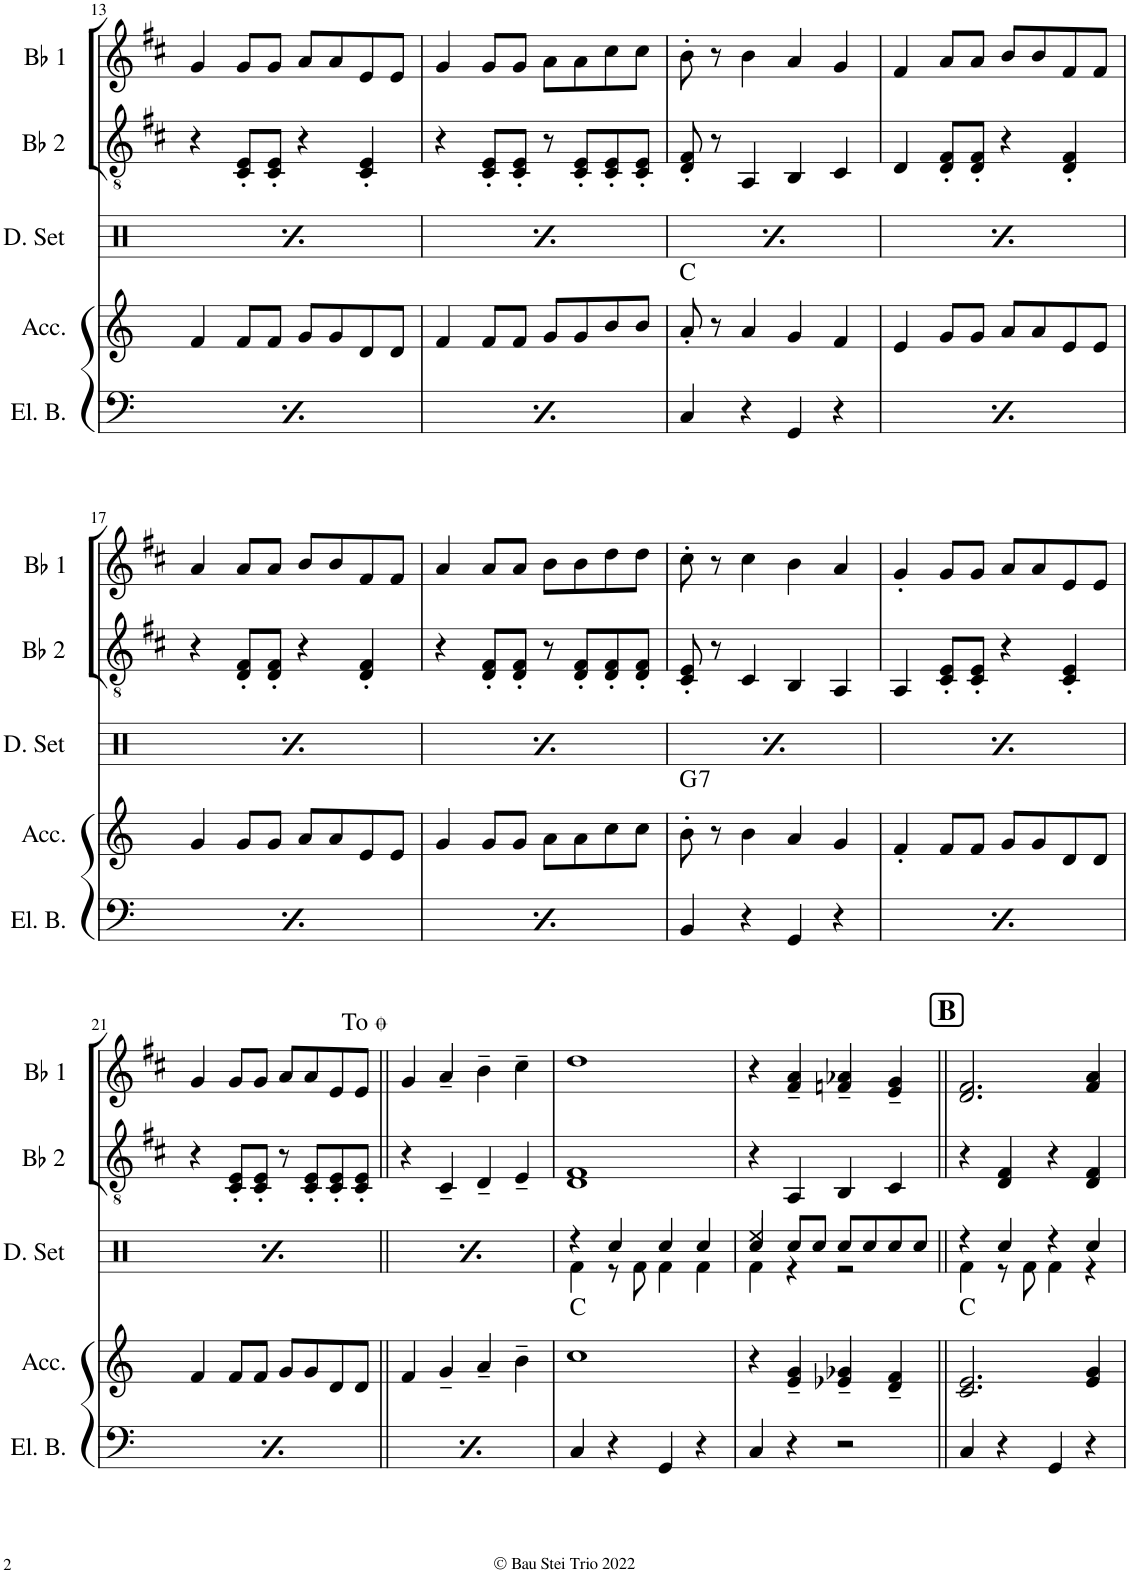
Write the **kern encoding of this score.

**kern	**kern	**harte	**kern	**kern	**kern
*part5	*part4	*part4	*part3	*part2	*part1
*staff5	*staff4	*	*staff3	*staff2	*staff1
*I"Electric Bass	*I"Accordion	*	*I"Drumset	*I"Begleitung Bb	*I"Melodie Bb
*I'El. B.	*I'Acc.	*	*I'D. Set	*I'Bb 2	*I'Bb 1
!!LO:PB:g=z
*clefF4	*clefG2	*	*clefX	*clefGv2	*clefG2
*Trd7c12	*	*	*	*Trd1c2	*Trd1c2
*k[]	*k[]	*	*k[]	*k[f#c#]	*k[f#c#]
*M4/4	*M4/4	*	*M4/4	*M4/4	*M4/4
=13	=13	=13	=13	=13	=13
*	*	*	*^	*	*
4BB/	4f/	.	4r	4Rf\	4r	4g/
4r	8f/L	.	4Rcc/	8r	8C#/' 8E/'L	8g/L
.	8f/J	.	.	8Rf\	8C#/' 8E/'J	8g/J
4GG/	8g/L	.	4r	4Rf\	4r	8a/L
.	8g/	.	.	.	.	8a/
4r	8d/	.	4Rcc/	4r	4C#/' 4E/'	8e/
.	8d/J	.	.	.	.	8e/J
=14	=14	=14	=14	=14	=14	=14
4BB/	4f/	.	4r	4Rf\	4r	4g/
4r	8f/L	.	4Rcc/	8r	8C#/' 8E/'L	8g/L
.	8f/J	.	.	8Rf\	8C#/' 8E/'J	8g/J
4GG/	8g/L	.	4r	4Rf\	8r	8a\L
.	8g/	.	.	.	8C#/' 8E/'L	8a\
4r	8b/	.	4Rcc/	4r	8C#/' 8E/'	8cc#\
.	8b/J	.	.	.	8C#/' 8E/'J	8cc#\J
=15	=15	=15	=15	=15	=15	=15
4C/	8a'/	C:maj	4r	4Rf\	8D/' 8F#/'	8b'\
.	8r	.	.	.	8r	8r
4r	4a/	.	4Rcc/	8r	4AA/	4b\
.	.	.	.	8Rf\	.	.
4GG/	4g/	.	4r	4Rf\	4BB/	4a/
4r	4f/	.	4Rcc/	4r	4C#/	4g/
=16	=16	=16	=16	=16	=16	=16
4C/	4e/	.	4r	4Rf\	4D/	4f#/
4r	8g/L	.	4Rcc/	8r	8D/' 8F#/'L	8a/L
.	8g/J	.	.	8Rf\	8D/' 8F#/'J	8a/J
4GG/	8a/L	.	4r	4Rf\	4r	8b/L
.	8a/	.	.	.	.	8b/
4r	8e/	.	4Rcc/	4r	4D/' 4F#/'	8f#/
.	8e/J	.	.	.	.	8f#/J
!!LO:LB:g=z
=17	=17	=17	=17	=17	=17	=17
4C/	4g/	.	4r	4Rf\	4r	4a/
4r	8g/L	.	4Rcc/	8r	8D/' 8F#/'L	8a/L
.	8g/J	.	.	8Rf\	8D/' 8F#/'J	8a/J
4GG/	8a/L	.	4r	4Rf\	4r	8b/L
.	8a/	.	.	.	.	8b/
4r	8e/	.	4Rcc/	4r	4D/' 4F#/'	8f#/
.	8e/J	.	.	.	.	8f#/J
=18	=18	=18	=18	=18	=18	=18
4C/	4g/	.	4r	4Rf\	4r	4a/
4r	8g/L	.	4Rcc/	8r	8D/' 8F#/'L	8a/L
.	8g/J	.	.	8Rf\	8D/' 8F#/'J	8a/J
4GG/	8a\L	.	4r	4Rf\	8r	8b\L
.	8a\	.	.	.	8D/' 8F#/'L	8b\
4r	8cc\	.	4Rcc/	4r	8D/' 8F#/'	8dd\
.	8cc\J	.	.	.	8D/' 8F#/'J	8dd\J
=19	=19	=19	=19	=19	=19	=19
!	!	!LO:H:kt=7	!	!	!	!
4BB/	8b'\	G:7	4r	4Rf\	8C#/' 8E/'	8cc#'\
.	8r	.	.	.	8r	8r
4r	4b\	.	4Rcc/	8r	4C#/	4cc#\
.	.	.	.	8Rf\	.	.
4GG/	4a/	.	4r	4Rf\	4BB/	4b\
4r	4g/	.	4Rcc/	4r	4AA/	4a/
=20	=20	=20	=20	=20	=20	=20
4BB/	4f'/	.	4r	4Rf\	4AA/	4g'/
4r	8f/L	.	4Rcc/	8r	8C#/' 8E/'L	8g/L
.	8f/J	.	.	8Rf\	8C#/' 8E/'J	8g/J
4GG/	8g/L	.	4r	4Rf\	4r	8a/L
.	8g/	.	.	.	.	8a/
4r	8d/	.	4Rcc/	4r	4C#/' 4E/'	8e/
.	8d/J	.	.	.	.	8e/J
!!LO:LB:g=z
=21	=21	=21	=21	=21	=21	=21
4BB/	4f/	.	4r	4Rf\	4r	4g/
4r	8f/L	.	4Rcc/	8r	8C#/' 8E/'L	8g/L
.	8f/J	.	.	8Rf\	8C#/' 8E/'J	8g/J
4GG/	8g/L	.	4r	4Rf\	8r	8a/L
.	8g/	.	.	.	8C#/' 8E/'L	8a/
4r	8d/	.	4Rcc/	4r	8C#/' 8E/'	8e/
.	8d/J	.	.	.	8C#/' 8E/'J	8e/J
!	!	!	!	!	!	!LO:TX:a:t=To
=22||	=22||	=22||	=22||	=22||	=22||	=22||
4BB/	4f/	.	4r	4Rf\	4r	4g/
4r	4g~/	.	4Rcc/	8r	4C#~/	4a~/
.	.	.	.	8Rf\	.	.
4GG/	4a~/	.	4r	4Rf\	4D~/	4b~\
4r	4b~\	.	4Rcc/	4r	4E~/	4cc#~\
=23	=23	=23	=23	=23	=23	=23
4C/	1cc	C:maj	4r	4Rf\	1D 1F#	1dd
4r	.	.	4Rcc/	8r	.	.
.	.	.	.	8Rf\	.	.
4GG/	.	.	4Rcc/	4Rf\	.	.
4r	.	.	4Rcc/	4Rf\	.	.
=24	=24	=24	=24	=24	=24	=24
*	*	*	*	*^	*	*
4C/	4r	.	4Rcc/	4Rf\	4Ree/	4r	4r
4r	4e/~ 4g/~	.	8Rcc/L	4r	2.ryy	4AA/	4f#/~ 4a/~
.	.	.	8Rcc/J	.	.	.	.
2r	4e-X/~ 4g-X/~	.	8Rcc/L	2r	.	4BB/	4fn/~ 4a-X/~
.	.	.	8Rcc/	.	.	.	.
.	4d/~ 4f/~	.	8Rcc/	.	.	4C#/	4e/~ 4g/~
.	.	.	8Rcc/J	.	.	.	.
*	*	*	*	*v	*v	*	*
!!LO:REH:place=s1:a:B:cj:fs=14:t=B
=25||	=25||	=25||	=25||	=25||	=25||	=25||
4C/	2.c/ 2.e/	C:maj	4r	4Rf\	4r	2.d/ 2.f#/
4r	.	.	4Rcc/	8r	4D/ 4F#/	.
.	.	.	.	8Rf\	.	.
4GG/	.	.	4r	4Rf\	4r	.
4r	4e/ 4g/	.	4Rcc/	4r	4D/ 4F#/	4f#/ 4a/
*	*	*	*v	*v	*	*
=	=	=	=	=	=
*-	*-	*-	*-	*-	*-
